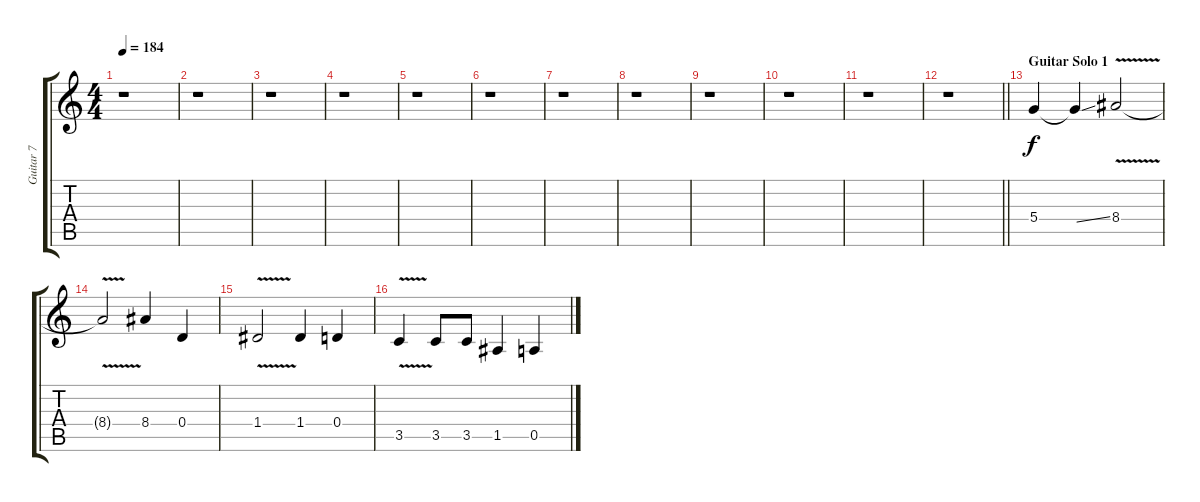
\track ("Guitar 7" "Guitar 7") {instrument distortionguitar}
\staff {score tabs}
\tuning (E4 B3 G3 D3 A2 D2) {hide}
\ts (4 4)
\tempo 184
\clef g2
\ks c
r.1{dy f} |
r.1 |
r.1 |
r.1 |
r.1 |
r.1 |
r.1 |
r.1 |
r.1 |
r.1 |
r.1 |
\barLineRight lightlight
r.1 |
\section ("" "Guitar Solo 1")
5.4.4 5.4{ss t}.4 8.4{v}.2 |
8.4{t}.2 8.4.4 0.4.4 |
1.4{v}.2 1.4.4 0.4.4 |
3.5{v}.4 3.5.8 3.5.8 1.5.4 0.5.4
